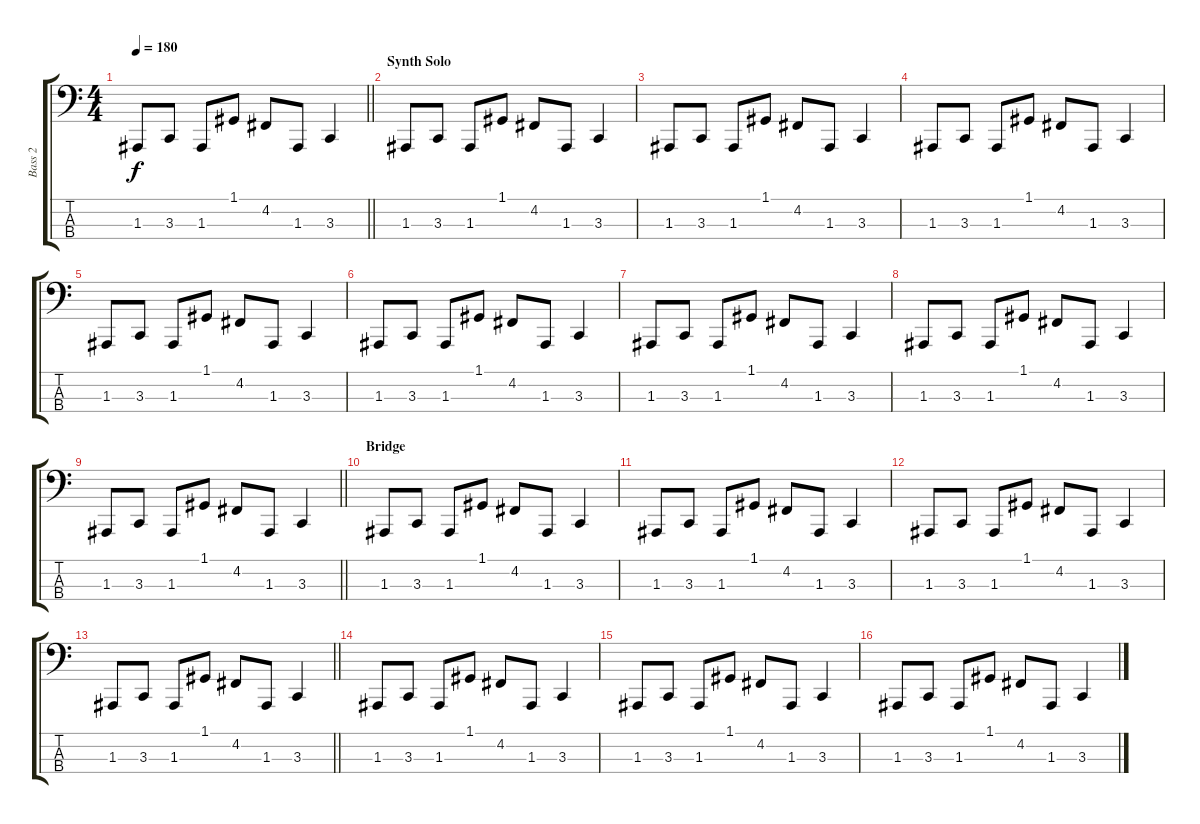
\track ("Bass 2" "Bass 2") {instrument lead2sawtooth}
\staff {score tabs}
\tuning (G2 D2 A1 E1) {hide}
\ts (4 4)
\tempo 180
\clef f4
\barLineRight lightlight
\ks c
1.3.8{dy f} 3.3.8 1.3.8 1.1.8 4.2.8 1.3.8 3.3.4 |
\section ("" "Synth Solo")
1.3.8 3.3.8 1.3.8 1.1.8 4.2.8 1.3.8 3.3.4 |
1.3.8 3.3.8 1.3.8 1.1.8 4.2.8 1.3.8 3.3.4 |
1.3.8 3.3.8 1.3.8 1.1.8 4.2.8 1.3.8 3.3.4 |
1.3.8 3.3.8 1.3.8 1.1.8 4.2.8 1.3.8 3.3.4 |
1.3.8 3.3.8 1.3.8 1.1.8 4.2.8 1.3.8 3.3.4 |
1.3.8 3.3.8 1.3.8 1.1.8 4.2.8 1.3.8 3.3.4 |
1.3.8 3.3.8 1.3.8 1.1.8 4.2.8 1.3.8 3.3.4 |
\barLineRight lightlight
1.3.8 3.3.8 1.3.8 1.1.8 4.2.8 1.3.8 3.3.4 |
\section ("" "Bridge")
1.3.8 3.3.8 1.3.8 1.1.8 4.2.8 1.3.8 3.3.4 |
1.3.8 3.3.8 1.3.8 1.1.8 4.2.8 1.3.8 3.3.4 |
1.3.8 3.3.8 1.3.8 1.1.8 4.2.8 1.3.8 3.3.4 |
\barLineRight lightlight
1.3.8 3.3.8 1.3.8 1.1.8 4.2.8 1.3.8 3.3.4 |
1.3.8 3.3.8 1.3.8 1.1.8 4.2.8 1.3.8 3.3.4 |
1.3.8 3.3.8 1.3.8 1.1.8 4.2.8 1.3.8 3.3.4 |
1.3.8 3.3.8 1.3.8 1.1.8 4.2.8 1.3.8 3.3.4
